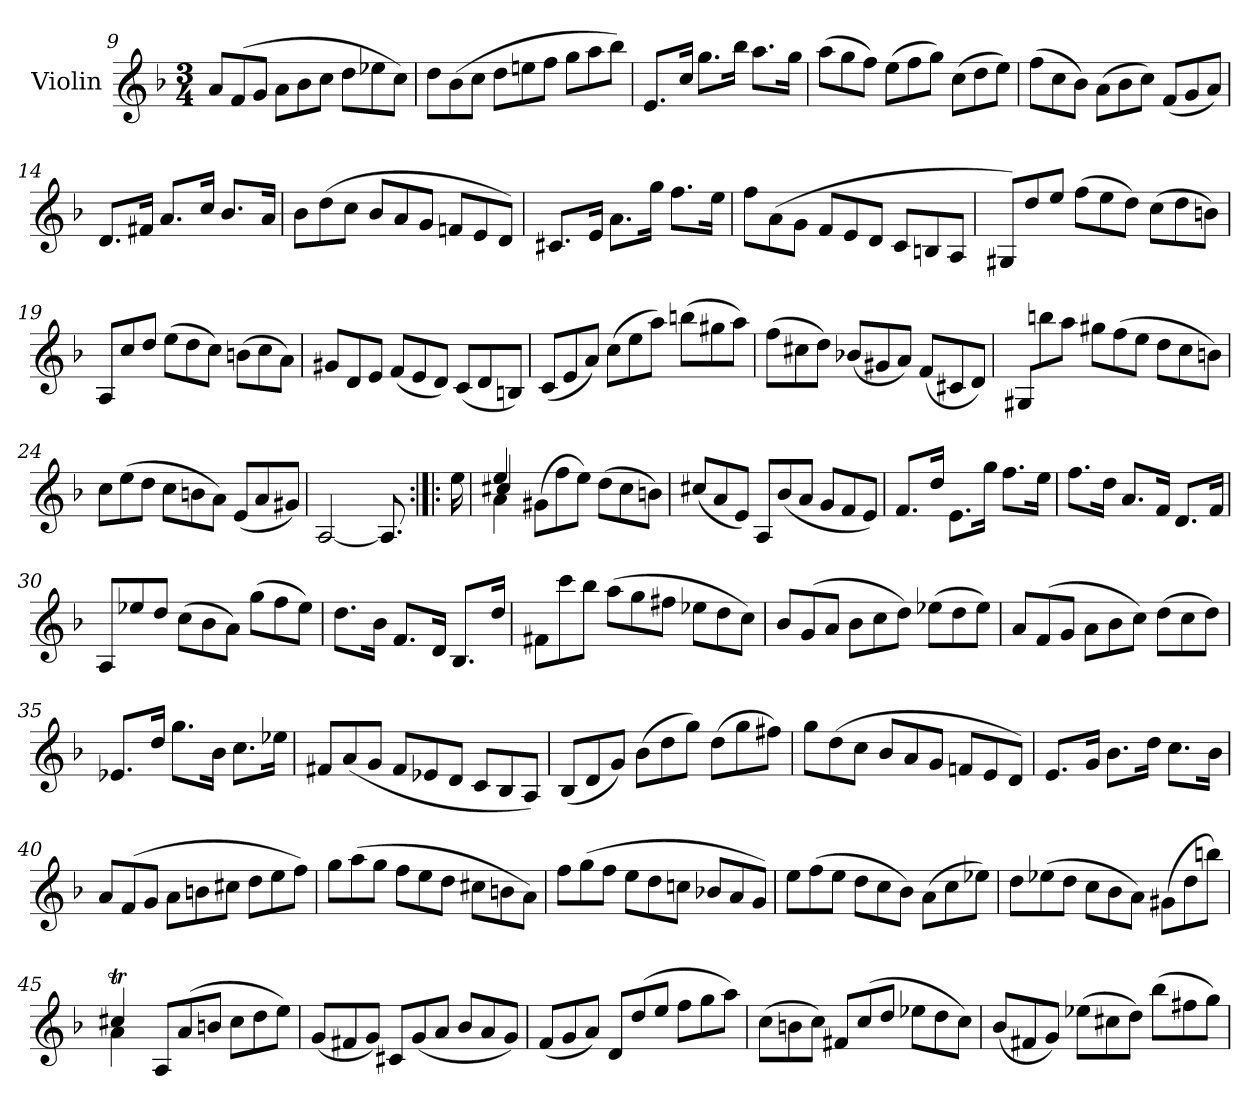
**kern
*part1
*staff1
*I"Violin
*I'Vln.
*clefG2
*k[b-]
*M3/4
*Xtuplet
=9
12a/L
(12f/
12g/J
12a\L
12b-\
12cc\J
12dd\L
12ee-X\
12cc\J)
=10
12dd\L
(12b-\
12cc\J
12dd\L
12een\
12ff\J
12gg\L
12aa\
12bb-\J)
!!LO:LB:g=z
=11
8.e/L
16cc/Jk
8.gg\L
16bb-\Jk
8.aa\L
16gg\Jk
=12
(12aa\L
12gg\
12ff\J)
(12ee\L
12ff\
12gg\J)
(12cc\L
12dd\
12ee\J)
=13
(12ff\L
12cc\
12b-\J)
(12a\L
12b-\
12cc\J)
(12f/L
12g/
12a/J)
=14
8.d/L
16f#X/Jk
8.a/L
16cc/Jk
8.b-/L
16a/Jk
=15
12b-\L
(12dd\
12cc\J
12b-/L
12a/
12g/J
12fn/L
12e/
12d/J)
!!LO:LB:g=z
=16
8.c#X/L
16e/Jk
8.a\L
16gg\Jk
8.ff\L
16ee\Jk
=17
12ff\L
(<12a\
12g\J
12f/L
12e/
12d/J
12c/L
12Bn/
12A/J
=18
12G#X/L)
12dd/
12ee/J
(12ff\L
12ee\
12dd\J)
(12cc\L
12dd\
12bn\J)
=19
12A/L
12cc/
12dd/J
(12ee\L
12dd\
12cc\J)
(12bn\L
12cc\
12a\J)
=20
12g#X/L
12d/
12e/J
(12f/L
12e/
12d/J)
(12c/L
12d/
12Bn/J)
!!LO:LB:g=z
=21
(12c/L
12e/
12a/J)
(12cc\L
12ee\
12aa\J)
(12bbn\L
12gg#X\
12aa\J)
=22
(12ff\L
12cc#X\
12dd\J)
(12b-X/L
12g#X/
12a/J)
(12f/L
12c#X/
12d/J)
=23
12G#X/L
12bbn\
12aa\J
12gg#X\L
(12ff\
12ee\J
12dd\L
12cc\
12bn\J)
=24
12cc\L
(12ee\
12dd\J
12cc\L
12bn\
12a\J)
(12e/L
12a/
12g#X/J)
=25
[2A/
8.A/]
!!LO:LB:g=z
=25X1:|!|:
16ee\
=26
*^
*	*^
4ee/	4a\	4cc#X/
(12g#X\L	2ryy	2ryy
12ff\	.	.
12ee\J)	.	.
(12dd\L	.	.
12cc#\	.	.
12bn\J)	.	.
*v	*v	*v
=27
(12cc#X/L
12a/
12e/J)
12A/L
(12b-/
12a/J
12g/L
12f/
12e/J)
=28
8.f/L
16dd/Jk
8.e\L
16gg\Jk
8.ff\L
16ee\Jk
=29
8.ff\L
16dd\Jk
8.a/L
16f/Jk
8.d/L
16f/Jk
=30
12A/L
12ee-X/
12dd/J
(12cc\L
12b-\
12a\J)
(12gg\L
12ff\
12ee-\J)
!!LO:LB:g=z
=31
8.dd\L
16b-\Jk
8.f/L
16d/Jk
8.B-/L
16dd/Jk
=32
12f#X\L
12ccc\
12bb-\J
(12aa\L
12gg\
12ff#X\J
12ee-X\L
12dd\
12cc\J)
=33
12b-/L
(12g/
12a/J
12b-\L
12cc\
12dd\J)
(12ee-X\L
12dd\
12ee-\J)
=34
12a/L
(12f/
12g/J
12a\L
12b-\
12cc\J)
(12dd\L
12cc\
12dd\J)
=35
8.e-X/L
16dd/Jk
8.gg\L
16b-\Jk
8.cc\L
16ee-X\Jk
!!LO:LB:g=z
=36
12f#X/L
(12a/
12g/J
12f#/L
12e-X/
12d/J
12c/L
12B-/
12A/J)
=37
(12B-/L
12d/
12g/J)
(12b-\L
12dd\
12gg\J)
(12dd\L
12gg\
12ff#X\J)
=38
12gg\L
(12dd\
12cc\J
12b-/L
12a/
12g/J
12fn/L
12e/
12d/J)
=39
8.e/L
16g/Jk
8.b-\L
16dd\Jk
8.cc\L
16b-\Jk
=40
12a/L
(12f/
12g/J
12a\L
12bn\
12cc#X\J
12dd\L
12ee\
12ff\J)
!!LO:LB:g=z
=41
12gg\L
(12aa\
12gg\J
12ff\L
12ee\
12dd\J
12cc#X\L
12bn\
12a\J)
=42
12ff\L
(12gg\
12ff\J
12ee\L
12dd\
12ccn\J
12b-X/L
12a/
12g/J)
=43
12ee\L
(12ff\
12ee\J
12dd\L
12cc\
12b-\J)
(12a\L
12cc\
12ee-X\J)
=44
12dd\L
(12ee-X\
12dd\J
12cc\L
12b-\
12a\J)
(12g#X\L
12dd\
12bbn\J)
=45
*^
4cc#Xt/	4a\
12A/L	2ryy
(12a/	.
12bn/J	.
12cc#\L	.
12dd\	.
12ee\J)	.
*v	*v
!!LO:PB:g=z
=46
(12g/L
12f#X/
12g/J)
12c#X/L
(12g/
12a/J
12b-/L
12a/
12g/J)
=47
(12f/L
12g/
12a/J)
12d/L
(12dd/
12ee/J
12ff\L
12gg\
12aa\J)
=48
(12cc\L
12bn\
12cc\J)
12f#X/L
(12cc/
12dd/J
12ee-X\L
12dd\
12cc\J)
=49
(12b-/L
12f#X/
12g/J)
(12ee-X\L
12cc#X\
12dd\J)
(12bb-\L
12ff#X\
12gg\J)
=
*-
